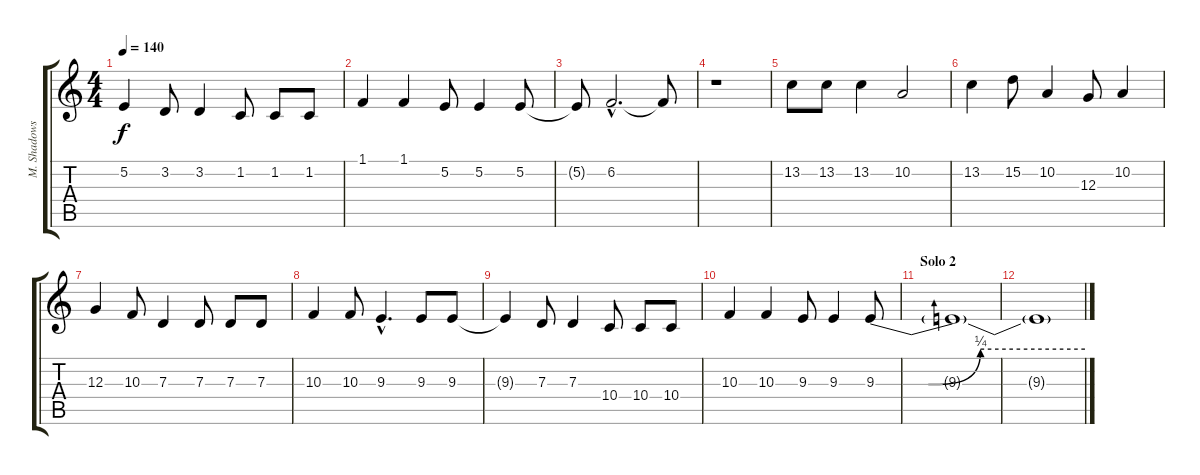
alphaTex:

\track ("M. Shadows" "M. Shadows") {instrument clarinet}
\staff {score tabs}
\tuning (E4 B3 G3 D3 A2 D2) {hide}
\ts (4 4)
\tempo 140
\clef g2
\ks c
5.2{t}.4{dy f} 3.2.8 3.2.4 1.2.8 1.2.8 1.2.8 |
1.1.4 1.1.4 5.2.8 5.2.4 5.2.8 |
5.2{t}.8 6.2{hac}.2{d} 6.2{t}.8 |
r.1 |
13.2.8 13.2.8 13.2.4 10.2.2 |
13.2.4 15.2.8 10.2.4 12.3.8 10.2.4 |
12.3.4 10.3.8 7.3.4 7.3.8 7.3.8 7.3.8 |
10.3.4 10.3.8 9.3{hac}.4{d} 9.3.8 9.3.8 |
9.3{t}.4 7.3.8 7.3.4 10.4.8 10.4.8 10.4.8 |
10.3.4 10.3.4 9.3.8 9.3.4 9.3{be (custom 0 0 15 0 30 1 60 1)}.8{volume 2} |
\section ("" "Solo 2")
9.3{t}.1 |
9.3{t}.1
